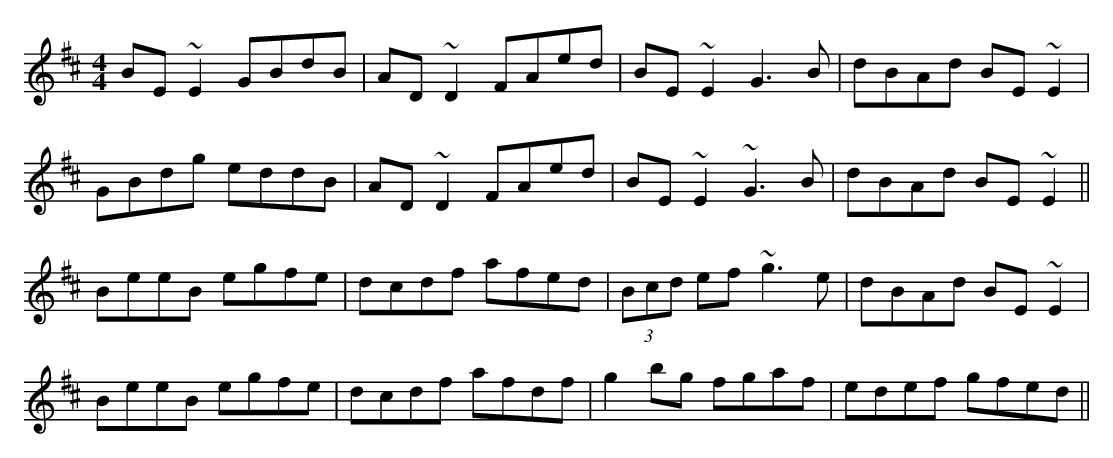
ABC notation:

X:1
M:4/4
K:Edor
BE~E2 GBdB|AD~D2 FAed|BE~E2 G3B|dBAd BE~E2|
GBdg eddB|AD~D2 FAed|BE~E2 ~G3B|dBAd BE~E2||
BeeB egfe|dcdf afed|(3Bcd ef ~g3e|dBAd BE~E2|
BeeB egfe|dcdf afdf|g2bg fgaf|edef gfed||
